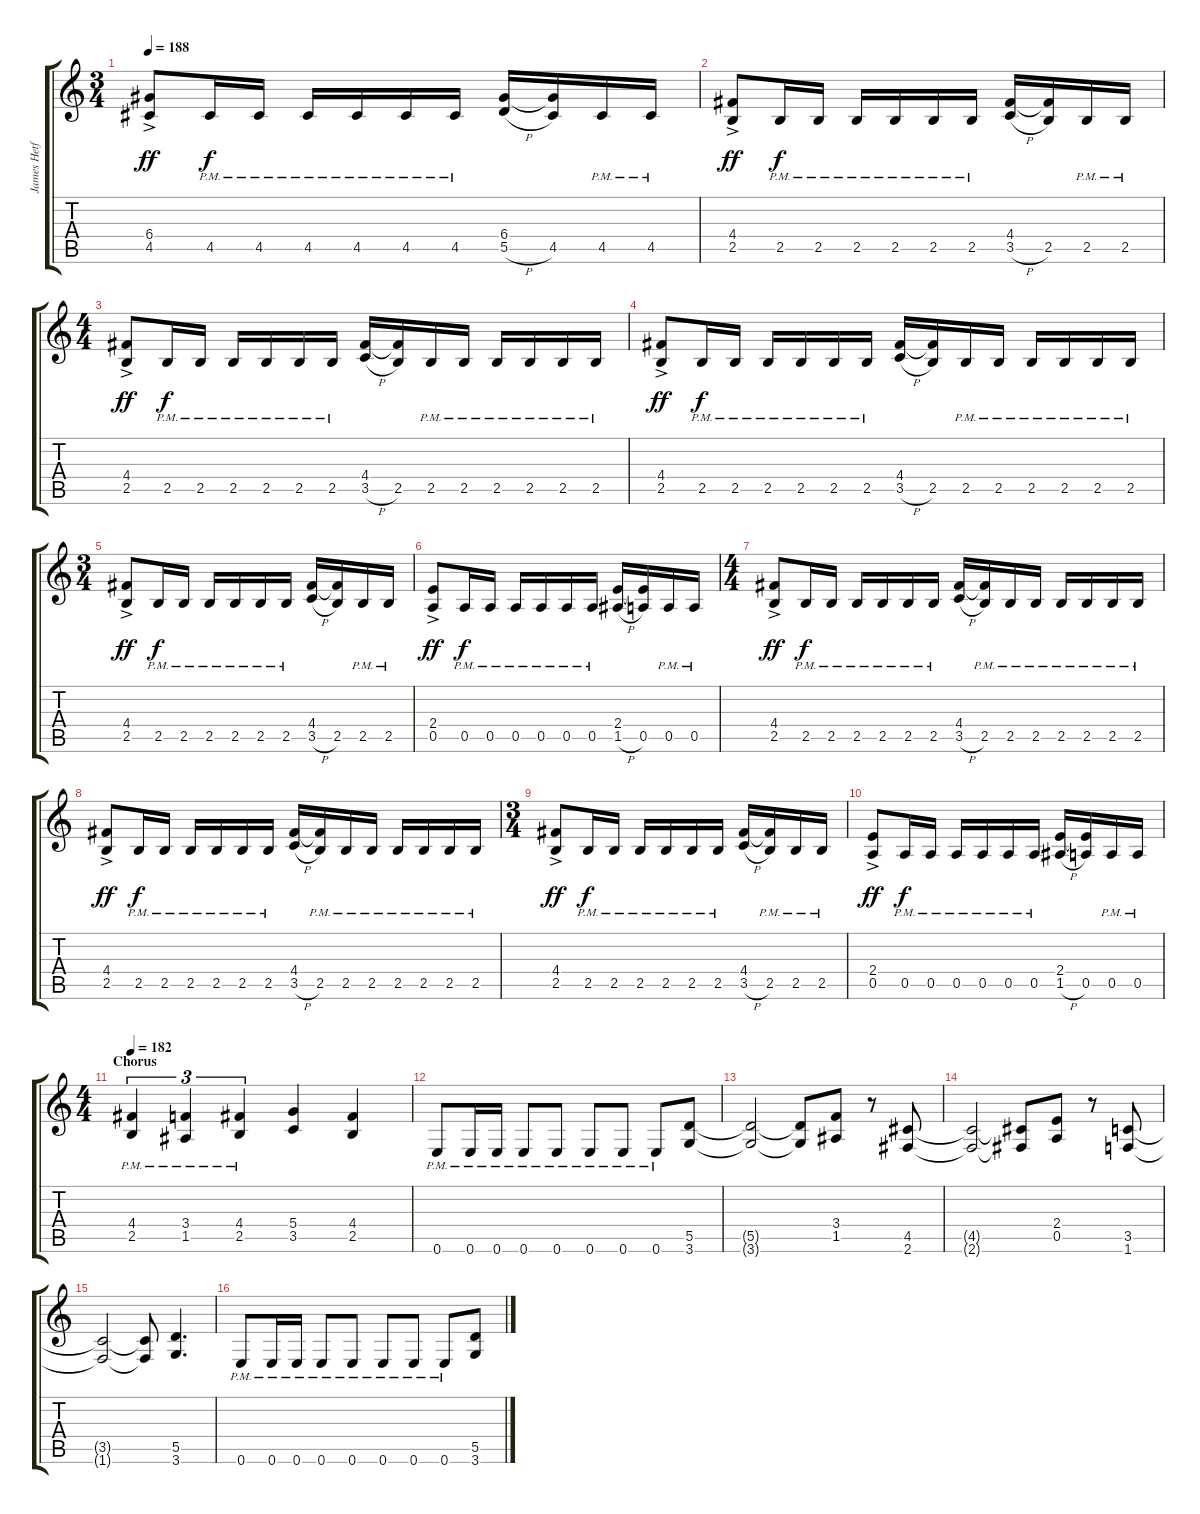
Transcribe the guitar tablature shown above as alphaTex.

\track ("James Hetfield (Rhythm Guitar)" "James Hetf") {instrument distortionguitar}
\staff {score tabs}
\tuning (E4 B3 G3 D3 A2 E2) {hide}
\ts (3 4)
\tempo 188
\clef g2
\ks c
(6.4{ac} 4.5{ac}).8{dy ff} 4.5{pm}.16{dy f} 4.5{pm}.16 4.5{pm}.16 4.5{pm}.16 4.5{pm}.16 4.5{pm}.16 (6.4 5.5{h}).16 (6.4{t} 4.5).16 4.5{pm}.16 4.5{pm}.16 |
(4.4{ac} 2.5{ac}).8{dy ff} 2.5{pm}.16{dy f} 2.5{pm}.16 2.5{pm}.16 2.5{pm}.16 2.5{pm}.16 2.5{pm}.16 (4.4 3.5{h}).16 (4.4{t} 2.5).16 2.5{pm}.16 2.5{pm}.16 |
\ts (4 4)
(4.4{ac} 2.5{ac}).8{dy ff} 2.5{pm}.16{dy f} 2.5{pm}.16 2.5{pm}.16 2.5{pm}.16 2.5{pm}.16 2.5{pm}.16 (4.4 3.5{h}).16 (4.4{t} 2.5).16 2.5{pm}.16 2.5{pm}.16 2.5{pm}.16 2.5{pm}.16 2.5{pm}.16 2.5{pm}.16 |
(4.4{ac} 2.5{ac}).8{dy ff} 2.5{pm}.16{dy f} 2.5{pm}.16 2.5{pm}.16 2.5{pm}.16 2.5{pm}.16 2.5{pm}.16 (4.4 3.5{h}).16 (4.4{t} 2.5).16 2.5{pm}.16 2.5{pm}.16 2.5{pm}.16 2.5{pm}.16 2.5{pm}.16 2.5{pm}.16 |
\ts (3 4)
(4.4{ac} 2.5{ac}).8{dy ff} 2.5{pm}.16{dy f} 2.5{pm}.16 2.5{pm}.16 2.5{pm}.16 2.5{pm}.16 2.5{pm}.16 (4.4 3.5{h}).16 (4.4{t} 2.5).16 2.5{pm}.16 2.5{pm}.16 |
(2.4{ac} 0.5{ac}).8{dy ff} 0.5{pm}.16{dy f} 0.5{pm}.16 0.5{pm}.16 0.5{pm}.16 0.5{pm}.16 0.5{pm}.16 (2.4 1.5{h}).16 (2.4{t} 0.5).16 0.5{pm}.16 0.5{pm}.16 |
\ts (4 4)
(4.4{ac} 2.5{ac}).8{dy ff} 2.5{pm}.16{dy f} 2.5{pm}.16 2.5{pm}.16 2.5{pm}.16 2.5{pm}.16 2.5{pm}.16 (4.4 3.5{h}).16 (4.4{t} 2.5{pm}).16 2.5{pm}.16 2.5{pm}.16 2.5{pm}.16 2.5{pm}.16 2.5{pm}.16 2.5{pm}.16 |
(4.4{ac} 2.5{ac}).8{dy ff} 2.5{pm}.16{dy f} 2.5{pm}.16 2.5{pm}.16 2.5{pm}.16 2.5{pm}.16 2.5{pm}.16 (4.4 3.5{h}).16 (4.4{t} 2.5{pm}).16 2.5{pm}.16 2.5{pm}.16 2.5{pm}.16 2.5{pm}.16 2.5{pm}.16 2.5{pm}.16 |
\ts (3 4)
(4.4{ac} 2.5{ac}).8{dy ff} 2.5{pm}.16{dy f} 2.5{pm}.16 2.5{pm}.16 2.5{pm}.16 2.5{pm}.16 2.5{pm}.16 (4.4 3.5{h}).16 (4.4{t} 2.5{pm}).16 2.5{pm}.16 2.5{pm}.16 |
(2.4{ac} 0.5{ac}).8{dy ff} 0.5{pm}.16{dy f} 0.5{pm}.16 0.5{pm}.16 0.5{pm}.16 0.5{pm}.16 0.5{pm}.16 (2.4 1.5{h}).16 (2.4{t} 0.5).16 0.5{pm}.16 0.5{pm}.16 |
\ts (4 4)
\section ("" "Chorus")
\tempo 182
(4.4{pm} 2.5{pm}).4{tu (3 2)} (3.4{pm} 1.5{pm}).4{tu (3 2)} (4.4{pm} 2.5{pm}).4{tu (3 2)} (5.4 3.5).4 (4.4 2.5).4 |
0.6{pm}.8 0.6{pm}.16 0.6{pm}.16 0.6{pm}.8 0.6{pm}.8 0.6{pm}.8 0.6{pm}.8 0.6{pm}.8 (5.5 3.6).8 |
(5.5{t} 3.6{t}).2 (5.5{t} 3.6{t}).8 (3.4 1.5).8 r.8 (4.5 2.6).8 |
(4.5{t} 2.6{t}).2 (4.5{t} 2.6{t}).8 (2.4 0.5).8 r.8 (3.5 1.6).8 |
(3.5{t} 1.6{t}).2 (3.5{t} 1.6{t}).8 (5.5 3.6).4{d} |
0.6{pm}.8 0.6{pm}.16 0.6{pm}.16 0.6{pm}.8 0.6{pm}.8 0.6{pm}.8 0.6{pm}.8 0.6{pm}.8 (5.5 3.6).8
